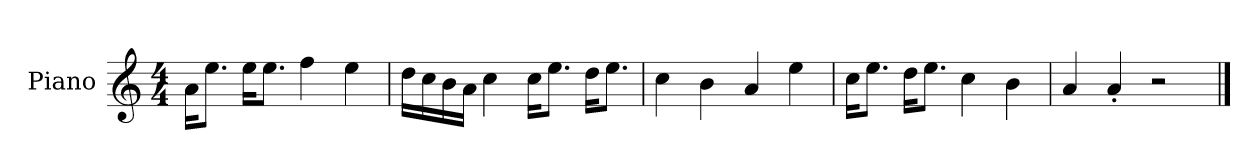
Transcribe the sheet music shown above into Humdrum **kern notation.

**kern
*part1
*staff1
*I"Piano
*I'P-no
*clefG2
*k[]
*M4/4
*MM90
=1
16a\KL
8.ee\J
16ee\KL
8.ee\J
4ff\
4ee\
=2
16dd\LL
16cc\
16b\
16a\JJ
4cc\
16cc\KL
8.ee\J
16dd\KL
8.ee\J
=3
4cc\
4b\
4a/
4ee\
=4
16cc\KL
8.ee\J
16dd\KL
8.ee\J
4cc\
4b\
=5
4a/
4a'/
2r
==
*-
